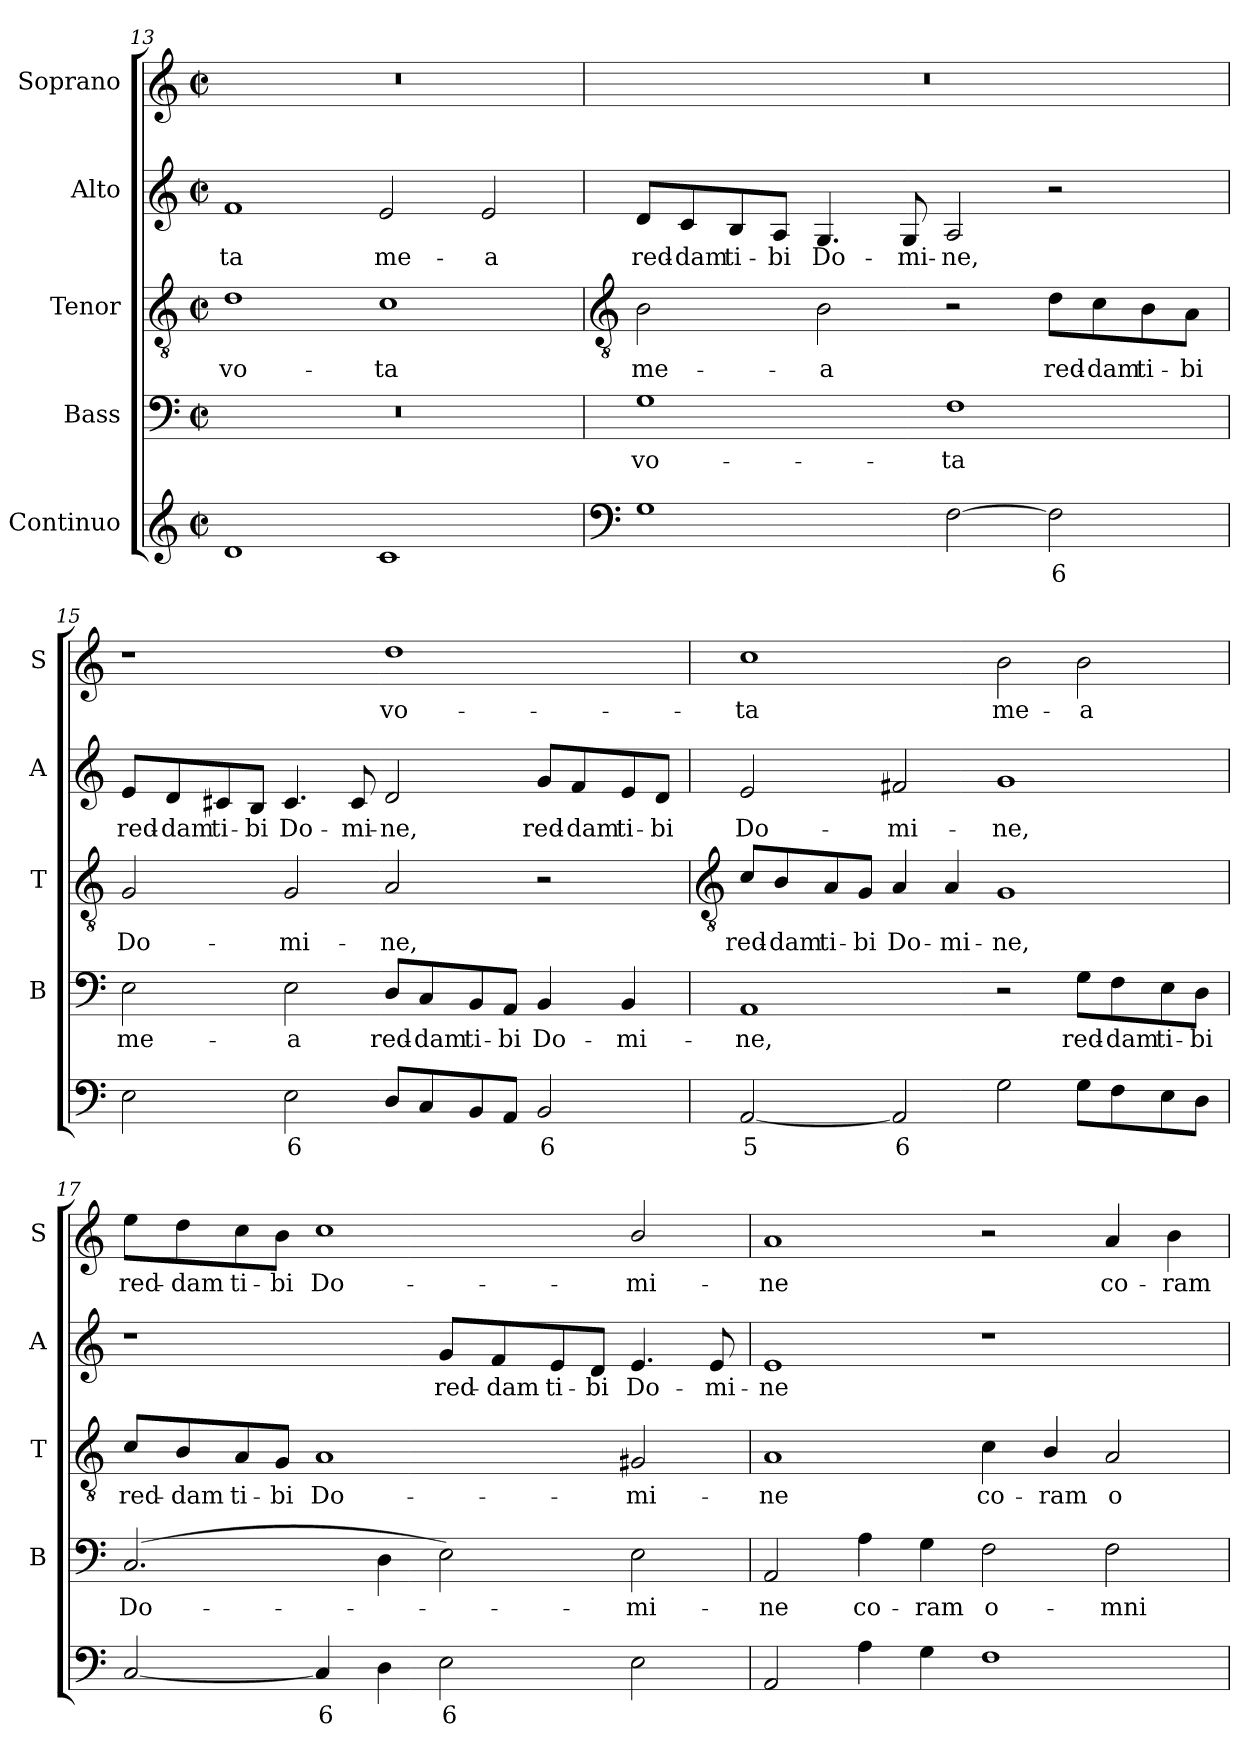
**kern	**text	**kern	**text	**kern	**text	**kern	**text	**kern	**text
*part5	*part5	*part4	*part4	*part3	*part3	*part2	*part2	*part1	*part1
*staff5	*staff5	*staff4	*staff4	*staff3	*staff3	*staff2	*staff2	*staff1	*staff1
*I"Continuo	*	*I"Bass	*	*I"Tenor	*	*I"Alto	*	*I"Soprano	*
*	*	*I'B	*	*I'T	*	*I'A	*	*I'S	*
*clefG2	*	*clefF4	*	*clefGv2	*	*clefG2	*	*clefG2	*
*k[]	*	*k[]	*	*k[]	*	*k[]	*	*k[]	*
*C:	*	*C:	*	*C:	*	*C:	*	*C:	*
*M4/2	*	*M4/2	*	*M4/2	*	*M4/2	*	*M4/2	*
*met(c|)	*	*met(c|)	*	*met(c|)	*	*met(c|)	*	*met(c|)	*
=13	=13	=13	=13	=13	=13	=13	=13	=13	=13
!	!	!	!	!	!LO:LY:b	!	!LO:LY:b	!	!
1d	.	0r	.	1d	vo-	1f	-ta	0r	.
!	!	!	!	!	!LO:LY:b	!	!LO:LY:b	!	!
1c	.	.	.	1c	-ta	2e	me-	.	.
!	!	!	!	!	!	!	!LO:LY:b	!	!
.	.	.	.	.	.	2e	-a	.	.
!!LO:LB:g=z
=14	=14	=14	=14	=14	=14	=14	=14	=14	=14
*clefF4	*	*	*	*clefGv2	*	*	*	*	*
!	!	!	!LO:LY:b	!	!LO:LY:b	!	!LO:LY:b	!	!
1G	.	1G	vo-	2B	me-	8d/L	red-	0r	.
!	!	!	!	!	!	!	!LO:LY:b	!	!
.	.	.	.	.	.	8c/	-dam	.	.
!	!	!	!	!	!	!	!LO:LY:b	!	!
.	.	.	.	.	.	8B/	ti-	.	.
!	!	!	!	!	!	!	!LO:LY:b	!	!
.	.	.	.	.	.	8A/J	-bi	.	.
!	!	!	!	!	!LO:LY:b	!	!LO:LY:b	!	!
.	.	.	.	2B	-a	4.G	Do-	.	.
!	!	!	!	!	!	!	!LO:LY:b	!	!
.	.	.	.	.	.	8G	-mi-	.	.
!	!	!	!LO:LY:b	!	!	!	!LO:LY:b	!	!
[2F	.	1F	-ta	2r	.	2A	-ne,	.	.
!	!LO:LY:b	!	!	!	!LO:LY:b	!	!	!	!
2F]	6	.	.	8d\L	red-	2r	.	.	.
!	!	!	!	!	!LO:LY:b	!	!	!	!
.	.	.	.	8c\	-dam	.	.	.	.
!	!	!	!	!	!LO:LY:b	!	!	!	!
.	.	.	.	8B\	ti-	.	.	.	.
!	!	!	!	!	!LO:LY:b	!	!	!	!
.	.	.	.	8A\J	-bi	.	.	.	.
=15	=15	=15	=15	=15	=15	=15	=15	=15	=15
!	!	!	!LO:LY:b	!	!LO:LY:b	!	!LO:LY:b	!	!
2E	.	2E	me-	2G	Do-	8e/L	red-	1r	.
!	!	!	!	!	!	!	!LO:LY:b	!	!
.	.	.	.	.	.	8d/	-dam	.	.
!	!	!	!	!	!	!	!LO:LY:b	!	!
.	.	.	.	.	.	8c#X/	ti-	.	.
!	!	!	!	!	!	!	!LO:LY:b	!	!
.	.	.	.	.	.	8B/J	-bi	.	.
!	!LO:LY:b	!	!LO:LY:b	!	!LO:LY:b	!	!LO:LY:b	!	!
2E	6	2E	-a	2G	-mi-	4.c#	Do-	.	.
!	!	!	!	!	!	!	!LO:LY:b	!	!
.	.	.	.	.	.	8c#	-mi-	.	.
!	!	!	!LO:LY:b	!	!LO:LY:b	!	!LO:LY:b	!	!LO:LY:b
8DL	.	8D/L	red-	2A	-ne,	2d	-ne,	1dd	vo-
!	!	!	!LO:LY:b	!	!	!	!	!	!
8C	.	8C/	-dam	.	.	.	.	.	.
!	!	!	!LO:LY:b	!	!	!	!	!	!
8BB	.	8BB/	ti-	.	.	.	.	.	.
!	!	!	!LO:LY:b	!	!	!	!	!	!
8AAJ	.	8AA/J	-bi	.	.	.	.	.	.
!	!LO:LY:b	!	!LO:LY:b	!	!	!	!LO:LY:b	!	!
2BB	6	4BB	Do-	2r	.	8g/L	red-	.	.
!	!	!	!	!	!	!	!LO:LY:b	!	!
.	.	.	.	.	.	8f/	-dam	.	.
!	!	!	!LO:LY:b	!	!	!	!LO:LY:b	!	!
.	.	4BB	-mi-	.	.	8e/	ti-	.	.
!	!	!	!	!	!	!	!LO:LY:b	!	!
.	.	.	.	.	.	8d/J	-bi	.	.
!!LO:LB:g=z
=16	=16	=16	=16	=16	=16	=16	=16	=16	=16
*	*	*	*	*clefGv2	*	*	*	*	*
!	!LO:LY:b	!	!LO:LY:b	!	!LO:LY:b	!	!LO:LY:b	!	!LO:LY:b
[2AA	5	1AA	-ne,	8c/L	red-	2e	Do-	1cc	-ta
!	!	!	!	!	!LO:LY:b	!	!	!	!
.	.	.	.	8B/	-dam	.	.	.	.
!	!	!	!	!	!LO:LY:b	!	!	!	!
.	.	.	.	8A/	ti-	.	.	.	.
!	!	!	!	!	!LO:LY:b	!	!	!	!
.	.	.	.	8G/J	-bi	.	.	.	.
!	!LO:LY:b	!	!	!	!LO:LY:b	!	!LO:LY:b	!	!
2AA]	6	.	.	4A	Do-	2f#X	-mi-	.	.
!	!	!	!	!	!LO:LY:b	!	!	!	!
.	.	.	.	4A	-mi-	.	.	.	.
!	!	!	!	!	!LO:LY:b	!	!LO:LY:b	!	!LO:LY:b
2G	.	2r	.	1G	-ne,	1g	-ne,	2b	me-
!	!	!	!LO:LY:b	!	!	!	!	!	!LO:LY:b
8GL	.	8G\L	red-	.	.	.	.	2b	-a
!	!	!	!LO:LY:b	!	!	!	!	!	!
8F	.	8F\	-dam	.	.	.	.	.	.
!	!	!	!LO:LY:b	!	!	!	!	!	!
8E	.	8E\	ti-	.	.	.	.	.	.
!	!	!	!LO:LY:b	!	!	!	!	!	!
8DJ	.	8D\J	-bi	.	.	.	.	.	.
=17	=17	=17	=17	=17	=17	=17	=17	=17	=17
!	!	!	!LO:LY:b	!	!LO:LY:b	!	!	!	!LO:LY:b
[2C	.	(>2.C	Do-	8c/L	red-	1r	.	8ee\L	red-
!	!	!	!	!	!LO:LY:b	!	!	!	!LO:LY:b
.	.	.	.	8B/	-dam	.	.	8dd\	-dam
!	!	!	!	!	!LO:LY:b	!	!	!	!LO:LY:b
.	.	.	.	8A/	ti-	.	.	8cc\	ti-
!	!	!	!	!	!LO:LY:b	!	!	!	!LO:LY:b
.	.	.	.	8G/J	-bi	.	.	8b\J	-bi
!	!LO:LY:b	!	!	!	!LO:LY:b	!	!	!	!LO:LY:b
4C]	6	.	.	1A	Do-	.	.	1cc	Do-
4D	.	4D	.	.	.	.	.	.	.
!	!LO:LY:b	!	!	!	!	!	!LO:LY:b	!	!
2E	6	2E)	.	.	.	8g/L	red-	.	.
!	!	!	!	!	!	!	!LO:LY:b	!	!
.	.	.	.	.	.	8f/	-dam	.	.
!	!	!	!	!	!	!	!LO:LY:b	!	!
.	.	.	.	.	.	8e/	ti-	.	.
!	!	!	!	!	!	!	!LO:LY:b	!	!
.	.	.	.	.	.	8d/J	-bi	.	.
!	!	!	!LO:LY:b	!	!LO:LY:b	!	!LO:LY:b	!	!LO:LY:b
2E	.	2E	mi-	2G#X	-mi-	4.e	Do-	2b/	-mi-
!	!	!	!	!	!	!	!LO:LY:b	!	!
.	.	.	.	.	.	8e	-mi-	.	.
=18	=18	=18	=18	=18	=18	=18	=18	=18	=18
!	!	!	!LO:LY:b	!	!LO:LY:b	!	!LO:LY:b	!	!LO:LY:b
2AA	.	2AA	-ne	1A	-ne	1e	-ne	1a	-ne
!	!	!	!LO:LY:b	!	!	!	!	!	!
4A	.	4A	co-	.	.	.	.	.	.
!	!	!	!LO:LY:b	!	!	!	!	!	!
4G	.	4G	-ram	.	.	.	.	.	.
!	!	!	!LO:LY:b	!	!LO:LY:b	!	!	!	!
1F	.	2F	o-	4c	co-	1r	.	2r	.
!	!	!	!	!	!LO:LY:b	!	!	!	!
.	.	.	.	4B/	-ram	.	.	.	.
!	!	!	!LO:LY:b	!	!LO:LY:b	!	!	!	!LO:LY:b
.	.	2F	-mni	2A	o-	.	.	4a	co-
!	!	!	!	!	!	!	!	!	!LO:LY:b
.	.	.	.	.	.	.	.	4b	-ram
=	=	=	=	=	=	=	=	=	=
*-	*-	*-	*-	*-	*-	*-	*-	*-	*-
